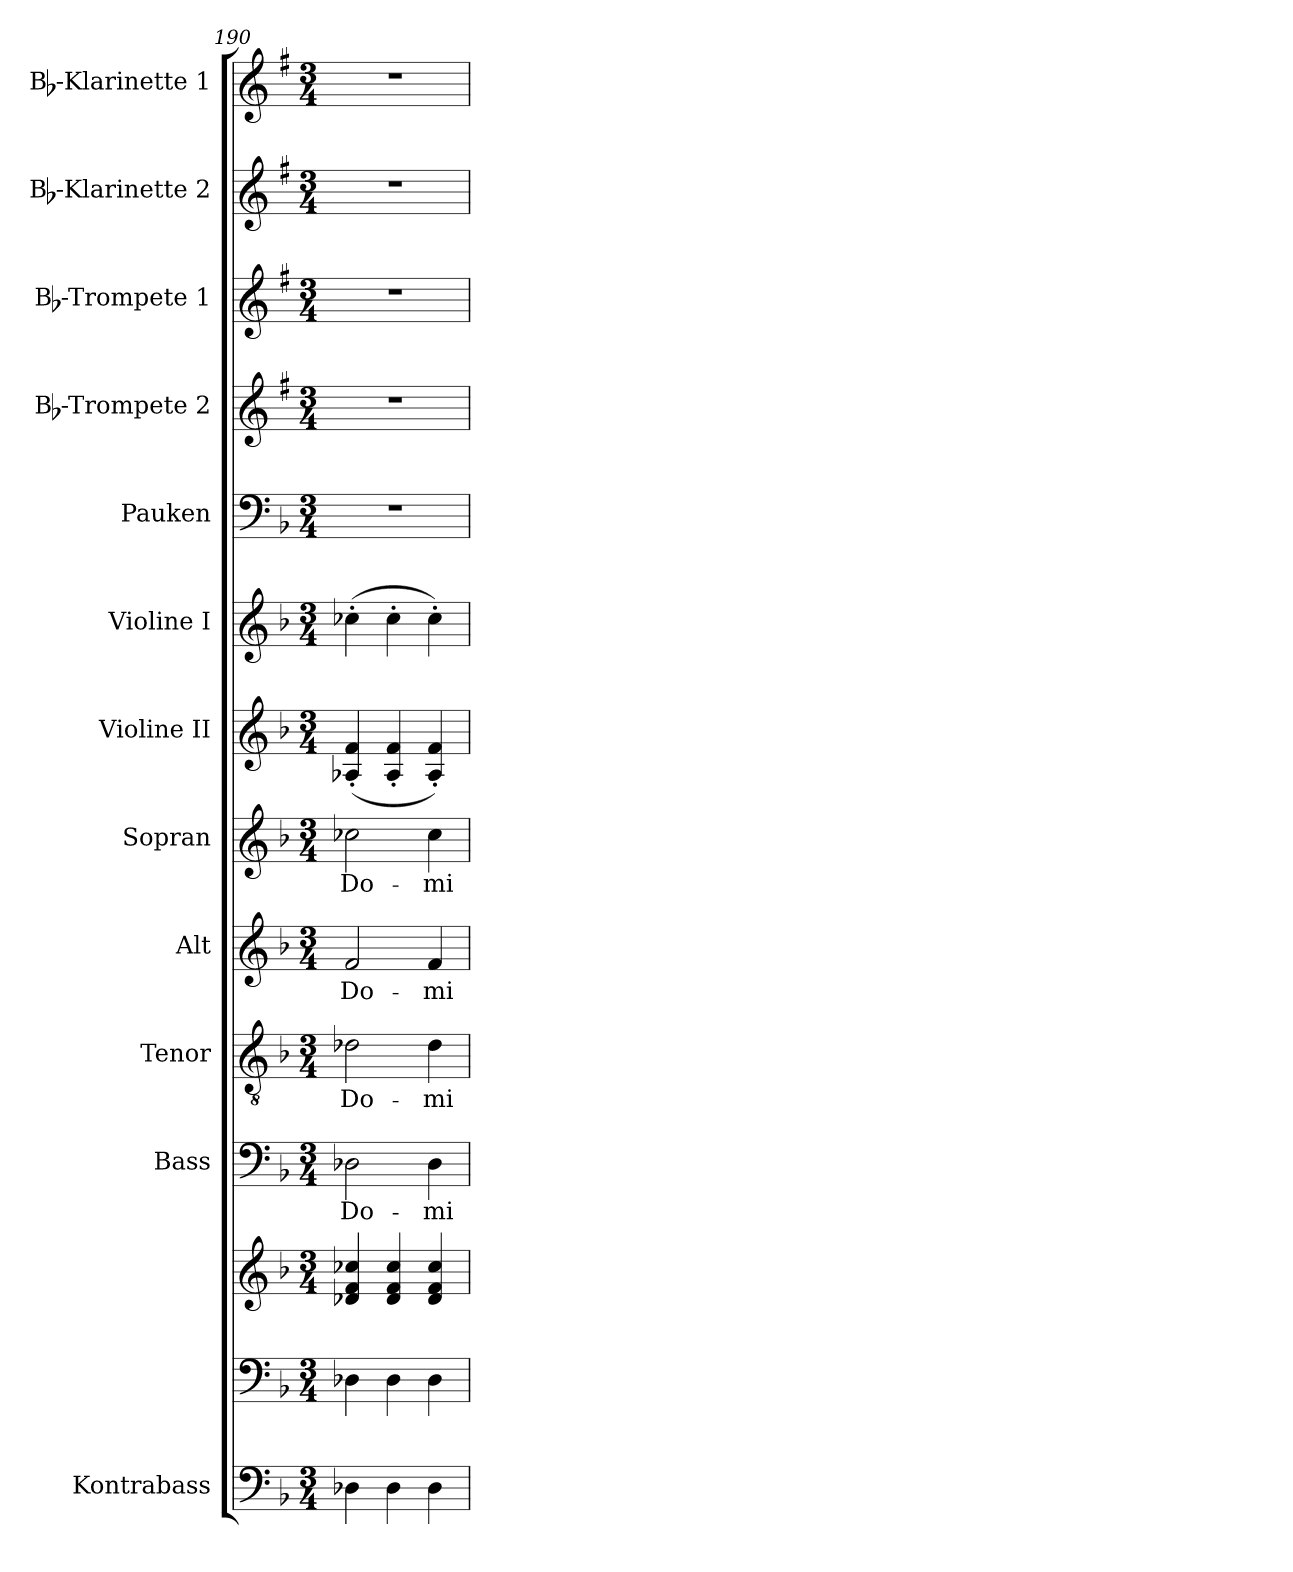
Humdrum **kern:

**kern	**kern	**kern	**kern	**text	**kern	**text	**kern	**text	**kern	**text	**kern	**kern	**kern	**kern	**kern	**kern	**kern
*part13	*part12	*part12	*part11	*part11	*part10	*part10	*part9	*part9	*part8	*part8	*part7	*part6	*part5	*part4	*part3	*part2	*part1
*staff14	*staff13	*staff12	*staff11	*staff11	*staff10	*staff10	*staff9	*staff9	*staff8	*staff8	*staff7	*staff6	*staff5	*staff4	*staff3	*staff2	*staff1
*I"Kontrabass	*	*	*I"Bass	*	*I"Tenor	*	*I"Alt	*	*I"Sopran	*	*I"Violine II	*I"Violine I	*I"Pauken	*I"Bb-Trompete 2	*I"Bb-Trompete 1	*I"Bb-Klarinette 2	*I"Bb-Klarinette 1
*I'Kb.	*	*	*I'B.	*	*I'T.	*	*I'A.	*	*I'S.	*	*I'Vl. II	*I'Vl. I	*I'Pk.	*I'Bb Trp. 2	*I'Bb Trp. 1	*I'Bb Kl. 2	*I'Bb Kl. 1
!!LO:PB:g=z
*clefF4	*clefF4	*clefG2	*clefF4	*	*clefGv2	*	*clefG2	*	*clefG2	*	*clefG2	*clefG2	*clefF4	*clefG2	*clefG2	*clefG2	*clefG2
*ITrd7c12	*	*	*	*	*	*	*	*	*	*	*	*	*	*ITrd1c2	*ITrd1c2	*ITrd1c2	*ITrd1c2
*k[b-]	*k[b-]	*k[b-]	*k[b-]	*	*k[b-]	*	*k[b-]	*	*k[b-]	*	*k[b-]	*k[b-]	*k[b-]	*k[b-]	*k[b-]	*k[b-]	*k[b-]
*F:	*F:	*F:	*F:	*	*F:	*	*F:	*	*F:	*	*F:	*F:	*F:	*F:	*F:	*F:	*F:
*M3/4	*M3/4	*M3/4	*M3/4	*	*M3/4	*	*M3/4	*	*M3/4	*	*M3/4	*M3/4	*M3/4	*M3/4	*M3/4	*M3/4	*M3/4
=190	=190	=190	=190	=190	=190	=190	=190	=190	=190	=190	=190	=190	=190	=190	=190	=190	=190
!	!	!	!	!LO:LY:b	!	!LO:LY:b	!	!LO:LY:b	!	!LO:LY:b	!	!	!	!	!	!	!
4DD-X\	4D-X\	4d-X/ 4f/ 4cc-X/	2D-X\	Do-	2d-X\	Do-	2f/	Do-	2cc-X\	Do-	(<4A-X/'< 4f/'<	(>4cc-X'>\	2.r	2.r	2.r	2.r	2.r
4DD-\	4D-\	4d-/ 4f/ 4cc-/	.	.	.	.	.	.	.	.	4A-/'< 4f/'<	4cc-'>\	.	.	.	.	.
!	!	!	!	!LO:LY:b	!	!LO:LY:b	!	!LO:LY:b	!	!LO:LY:b	!	!	!	!	!	!	!
4DD-\	4D-\	4d-/ 4f/ 4cc-/	4D-\	-mi-	4d-\	-mi-	4f/	-mi-	4cc-\	-mi-	4A-/'< 4f/'<)	4cc-'>\)	.	.	.	.	.
=	=	=	=	=	=	=	=	=	=	=	=	=	=	=	=	=	=
*-	*-	*-	*-	*-	*-	*-	*-	*-	*-	*-	*-	*-	*-	*-	*-	*-	*-
